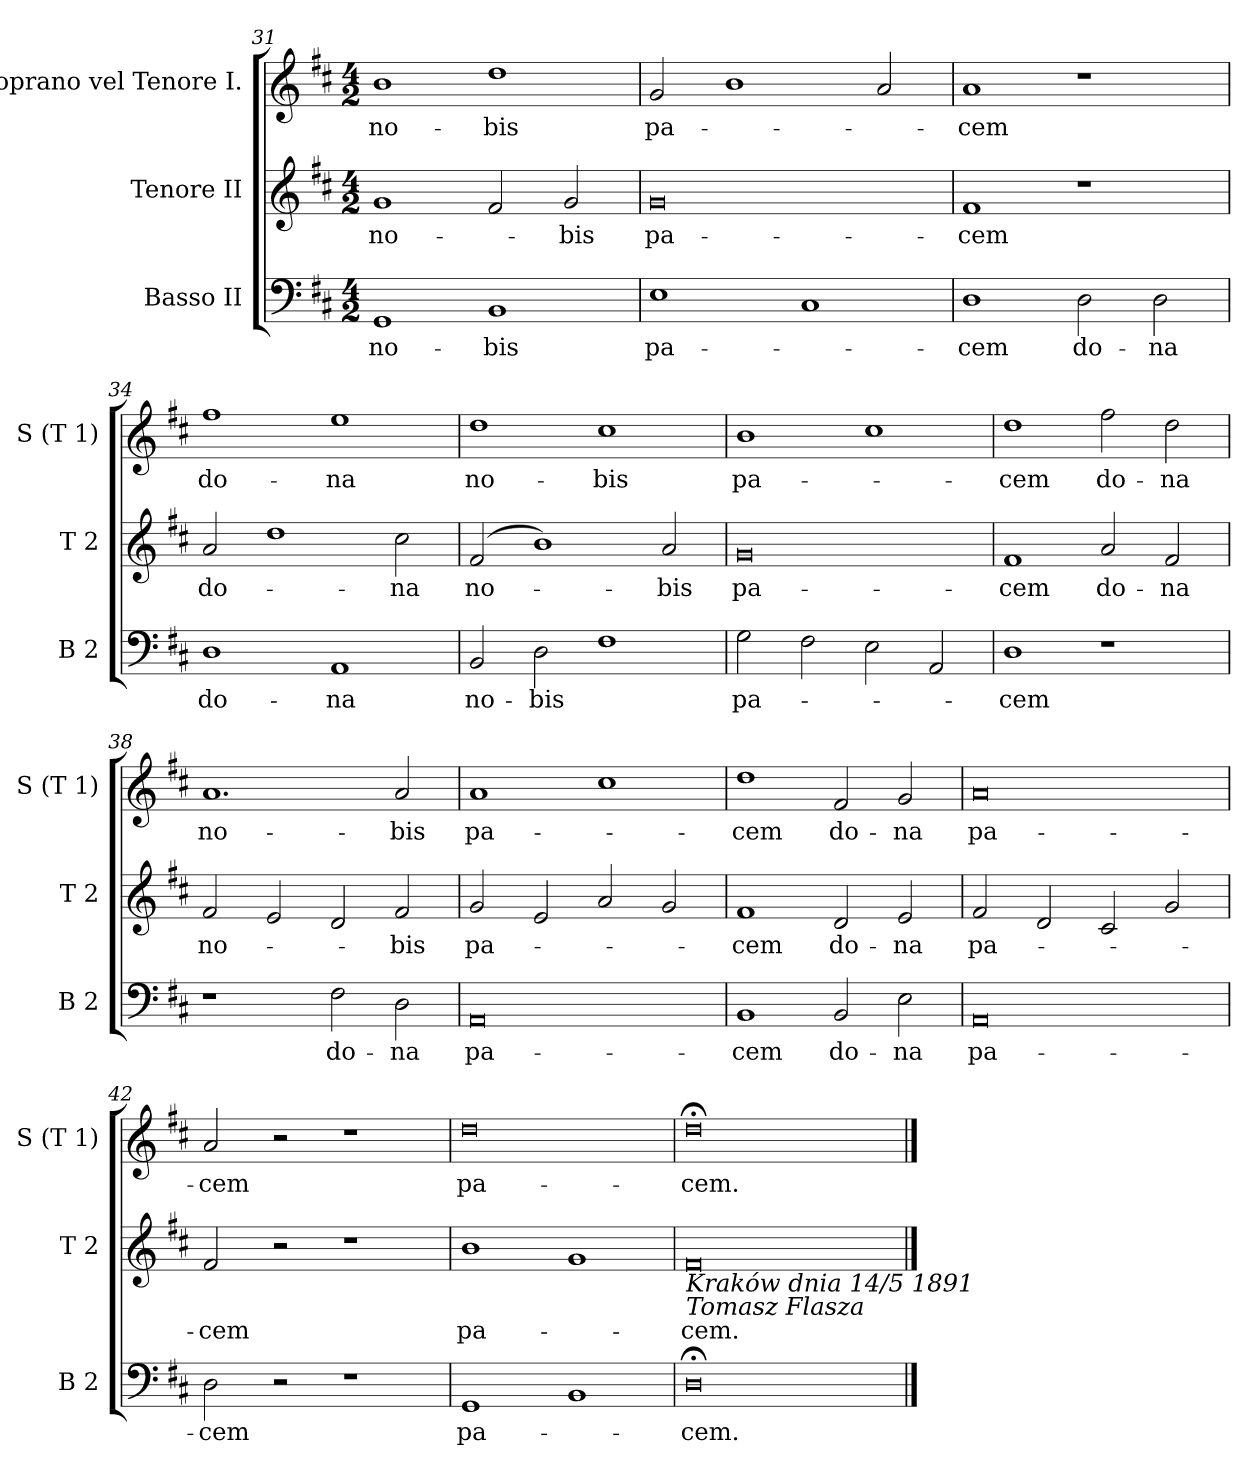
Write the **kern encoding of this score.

**kern	**text	**kern	**text	**kern	**text
*part3	*part3	*part2	*part2	*part1	*part1
*staff3	*staff3	*staff2	*staff2	*staff1	*staff1
*I"Basso II	*	*I"Tenore II	*	*I"Soprano vel Tenore I.	*
*I'B 2	*	*I'T 2	*	*I'S (T 1)	*
*clefF4	*	*clefG2	*	*clefG2	*
*k[f#c#]	*	*k[f#c#]	*	*k[f#c#]	*
*M4/2	*	*M4/2	*	*M4/2	*
=31	=31	=31	=31	=31	=31
1GG	no-	1g	no-	1b	no-
1BB	-bis	2f#/	.	1dd	-bis
.	.	2g/	-bis	.	.
=32	=32	=32	=32	=32	=32
1E	pa-	0g	pa-	2g/	pa-
.	.	.	.	1b	.
1C#	.	.	.	.	.
.	.	.	.	2a/	.
=33	=33	=33	=33	=33	=33
1D	-cem	1f#	-cem	1a	-cem
2D\	do-	1r	.	1r	.
2D\	-na	.	.	.	.
=34	=34	=34	=34	=34	=34
1D	do-	2a/	do-	1ff#	do-
.	.	1dd	.	.	.
1AA	-na	.	.	1ee	-na
.	.	2cc#\	-na	.	.
=35	=35	=35	=35	=35	=35
2BB/	no-	(>2f#/	no-	1dd	no-
2D\	-bis	1b)	.	.	.
1F#	.	.	.	1cc#	-bis
.	.	2a/	-bis	.	.
=36	=36	=36	=36	=36	=36
2G\	pa-	0g	pa-	1b	pa-
2F#\	.	.	.	.	.
2E\	.	.	.	1cc#	.
2AA/	.	.	.	.	.
=37	=37	=37	=37	=37	=37
1D	-cem	1f#	-cem	1dd	-cem
1r	.	2a/	do-	2ff#\	do-
.	.	2f#/	-na	2dd\	-na
=38	=38	=38	=38	=38	=38
1r	.	2f#/	no-	1.a	no-
.	.	2e/	.	.	.
2F#\	do-	2d/	.	.	.
2D\	-na	2f#/	-bis	2a/	-bis
=39	=39	=39	=39	=39	=39
0AA	pa-	2g/	pa-	1a	pa-
.	.	2e/	.	.	.
.	.	2a/	.	1cc#	.
.	.	2g/	.	.	.
=40	=40	=40	=40	=40	=40
1BB	-cem	1f#	-cem	1dd	-cem
2BB/	do-	2d/	do-	2f#/	do-
2E\	-na	2e/	-na	2g/	-na
=41	=41	=41	=41	=41	=41
0AA	pa-	2f#/	pa-	0a	pa-
.	.	2d/	.	.	.
.	.	2c#/	.	.	.
.	.	2g/	.	.	.
=42	=42	=42	=42	=42	=42
2D\	-cem	2f#/	-cem	2a/	-cem
2r	.	2r	.	2r	.
1r	.	1r	.	1r	.
=43	=43	=43	=43	=43	=43
1GG	pa-	1b	pa-	0dd	pa-
1BB	.	1g	.	.	.
=44	=44	=44	=44	=44	=44
!	!	!LO:TX:b:i:t=Kraków dnia 14/5 1891\nTomasz Flasza	!	!	!
0D;<	-cem.	0f#	-cem.	0dd;<	-cem.
==	==	==	==	==	==
*-	*-	*-	*-	*-	*-
